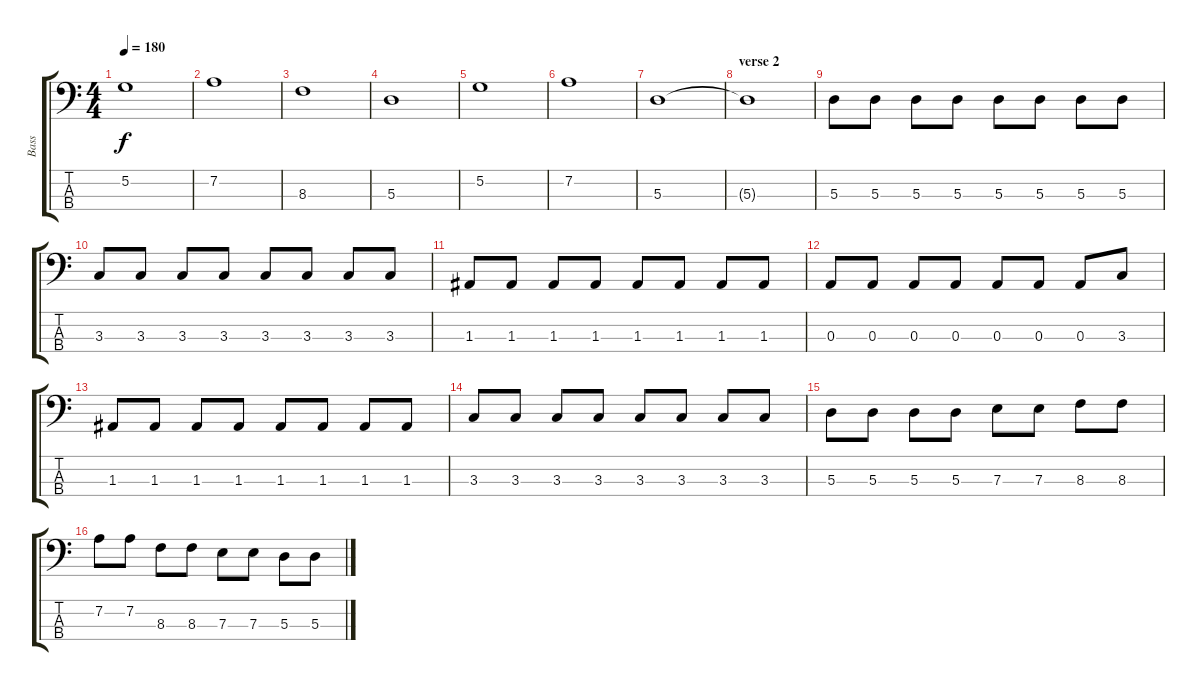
\track ("Bass" "Bass") {instrument electricbassfinger}
\staff {score tabs}
\tuning (G2 D2 A1 E1) {hide}
\ts (4 4)
\tempo 180
\clef f4
\ks c
5.2.1{dy f} |
7.2.1 |
8.3.1 |
5.3.1 |
5.2.1 |
7.2.1 |
5.3.1 |
\section ("" "verse 2")
5.3{t}.1 |
5.3.8 5.3.8 5.3.8 5.3.8 5.3.8 5.3.8 5.3.8 5.3.8 |
3.3.8 3.3.8 3.3.8 3.3.8 3.3.8 3.3.8 3.3.8 3.3.8 |
1.3.8 1.3.8 1.3.8 1.3.8 1.3.8 1.3.8 1.3.8 1.3.8 |
0.3.8 0.3.8 0.3.8 0.3.8 0.3.8 0.3.8 0.3.8 3.3.8 |
1.3.8 1.3.8 1.3.8 1.3.8 1.3.8 1.3.8 1.3.8 1.3.8 |
3.3.8 3.3.8 3.3.8 3.3.8 3.3.8 3.3.8 3.3.8 3.3.8 |
5.3.8 5.3.8 5.3.8 5.3.8 7.3.8 7.3.8 8.3.8 8.3.8 |
7.2.8 7.2.8 8.3.8 8.3.8 7.3.8 7.3.8 5.3.8 5.3.8
